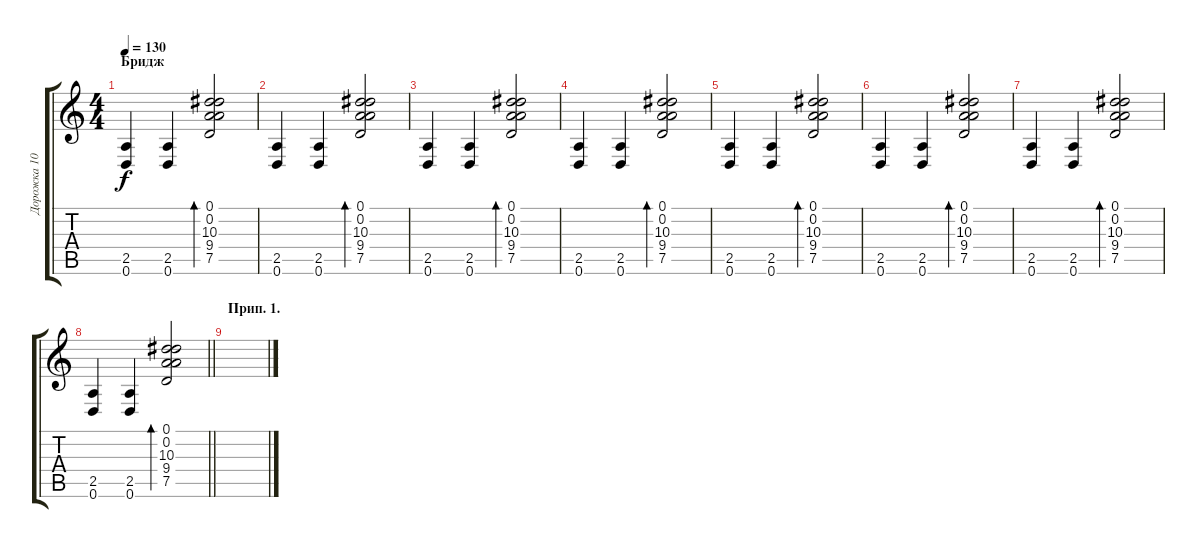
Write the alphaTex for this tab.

\track ("Дорожка 10" "Дорожка 10") {instrument acousticguitarsteel}
\staff {score tabs}
\tuning (D4 A3 F3 C3 G2 D2) {hide}
\ts (4 4)
\section ("" "Бридж")
\tempo 130
\clef g2
\ks c
(2.5 0.6).4{dy f} (2.5 0.6).4 (0.1 0.2 10.3 9.4 7.5).2{bd 120} |
(2.5 0.6).4 (2.5 0.6).4 (0.1 0.2 10.3 9.4 7.5).2{bd 120} |
(2.5 0.6).4 (2.5 0.6).4 (0.1 0.2 10.3 9.4 7.5).2{bd 120} |
(2.5 0.6).4 (2.5 0.6).4 (0.1 0.2 10.3 9.4 7.5).2{bd 120} |
(2.5 0.6).4 (2.5 0.6).4 (0.1 0.2 10.3 9.4 7.5).2{bd 120} |
(2.5 0.6).4 (2.5 0.6).4 (0.1 0.2 10.3 9.4 7.5).2{bd 120} |
(2.5 0.6).4 (2.5 0.6).4 (0.1 0.2 10.3 9.4 7.5).2{bd 120} |
\barLineRight lightlight
(2.5 0.6).4 (2.5 0.6).4 (0.1 0.2 10.3 9.4 7.5).2{bd 120} |
\section ("" "Прип. 1.")
